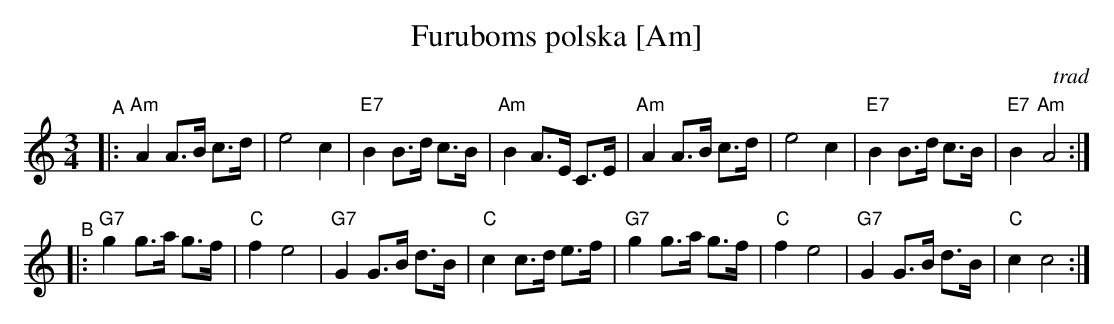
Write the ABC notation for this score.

X:1
T: Furuboms polska	[Am]
O: trad
M: 3/4
L: 1/8
K: Am	% and C
"^A"\
|: "Am"A2 A>B c>d | e4 c2 | "E7"B2 B>d c>B | "Am"B2 A>E C>E \
|  "Am"A2 A>B c>d | e4 c2 | "E7"B2 B>d c>B | "E7"B2 "Am"A4 :|
"^B"\
|: "G7"g2  g>a g>f | "C"f2 e4 | "G7"G2 G>B d>B | "C"c2 c>d e>f \
|  "G7"g2  g>a g>f | "C"f2 e4 | "G7"G2 G>B d>B | "C"c2 c4 :|
